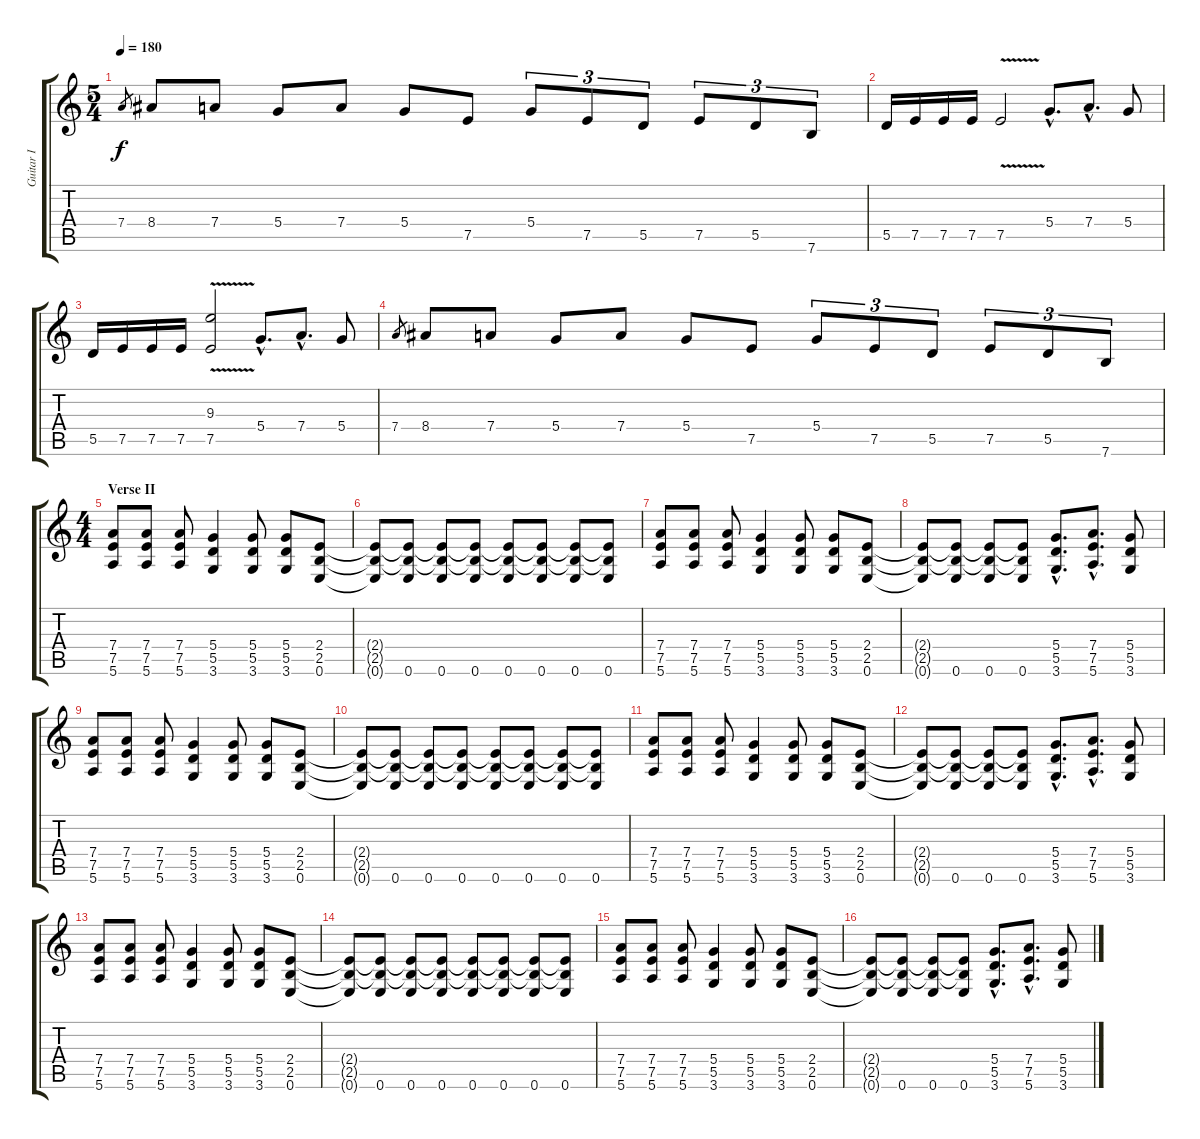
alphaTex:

\track ("Guitar I" "Guitar I") {instrument distortionguitar}
\staff {score tabs}
\tuning (E4 B3 G3 D3 A2 E2) {hide}
\ts (5 4)
\tempo 180
\clef g2
\ks c
7.4.8{gr dy f} 8.4.8 7.4.8 5.4.8 7.4.8 5.4.8 7.5.8 5.4.8{tu (3 2)} 7.5.8{tu (3 2)} 5.5.8{tu (3 2)} 7.5.8{tu (3 2)} 5.5.8{tu (3 2)} 7.6.8{tu (3 2)} |
5.5.16 7.5.16 7.5.16 7.5.16 7.5{v}.2 5.4{hac}.8{d} 7.4{hac}.8{d} 5.4.8 |
5.5.16 7.5.16 7.5.16 7.5.16 (9.3 7.5{v}).2 5.4{hac}.8{d} 7.4{hac}.8{d} 5.4.8 |
7.4.8{gr} 8.4.8 7.4.8 5.4.8 7.4.8 5.4.8 7.5.8 5.4.8{tu (3 2)} 7.5.8{tu (3 2)} 5.5.8{tu (3 2)} 7.5.8{tu (3 2)} 5.5.8{tu (3 2)} 7.6.8{tu (3 2)} |
\ts (4 4)
\section ("" "Verse II")
(7.4 7.5 5.6).8 (7.4 7.5 5.6).8 (7.4 7.5 5.6).8 (5.4 5.5 3.6).4 (5.4 5.5 3.6).8 (5.4 5.5 3.6).8 (2.4 2.5 0.6).8 |
(2.4{t} 2.5{t} 0.6{t}).8 (2.4{t} 2.5{t} 0.6).8 (2.4{t} 2.5{t} 0.6).8 (2.4{t} 2.5{t} 0.6).8 (2.4{t} 2.5{t} 0.6).8 (2.4{t} 2.5{t} 0.6).8 (2.4{t} 2.5{t} 0.6).8 (2.4{t} 2.5{t} 0.6).8 |
(7.4 7.5 5.6).8 (7.4 7.5 5.6).8 (7.4 7.5 5.6).8 (5.4 5.5 3.6).4 (5.4 5.5 3.6).8 (5.4 5.5 3.6).8 (2.4 2.5 0.6).8 |
(2.4{t} 2.5{t} 0.6{t}).8 (2.4{t} 2.5{t} 0.6).8 (2.4{t} 2.5{t} 0.6).8 (2.4{t} 2.5{t} 0.6).8 (5.4{hac} 5.5{hac} 3.6{hac}).8{d} (7.4{hac} 7.5{hac} 5.6{hac}).8{d} (5.4 5.5 3.6).8 |
(7.4 7.5 5.6).8 (7.4 7.5 5.6).8 (7.4 7.5 5.6).8 (5.4 5.5 3.6).4 (5.4 5.5 3.6).8 (5.4 5.5 3.6).8 (2.4 2.5 0.6).8 |
(2.4{t} 2.5{t} 0.6{t}).8 (2.4{t} 2.5{t} 0.6).8 (2.4{t} 2.5{t} 0.6).8 (2.4{t} 2.5{t} 0.6).8 (2.4{t} 2.5{t} 0.6).8 (2.4{t} 2.5{t} 0.6).8 (2.4{t} 2.5{t} 0.6).8 (2.4{t} 2.5{t} 0.6).8 |
(7.4 7.5 5.6).8 (7.4 7.5 5.6).8 (7.4 7.5 5.6).8 (5.4 5.5 3.6).4 (5.4 5.5 3.6).8 (5.4 5.5 3.6).8 (2.4 2.5 0.6).8 |
(2.4{t} 2.5{t} 0.6{t}).8 (2.4{t} 2.5{t} 0.6).8 (2.4{t} 2.5{t} 0.6).8 (2.4{t} 2.5{t} 0.6).8 (5.4{hac} 5.5{hac} 3.6{hac}).8{d} (7.4{hac} 7.5{hac} 5.6{hac}).8{d} (5.4 5.5 3.6).8 |
(7.4 7.5 5.6).8 (7.4 7.5 5.6).8 (7.4 7.5 5.6).8 (5.4 5.5 3.6).4 (5.4 5.5 3.6).8 (5.4 5.5 3.6).8 (2.4 2.5 0.6).8 |
(2.4{t} 2.5{t} 0.6{t}).8 (2.4{t} 2.5{t} 0.6).8 (2.4{t} 2.5{t} 0.6).8 (2.4{t} 2.5{t} 0.6).8 (2.4{t} 2.5{t} 0.6).8 (2.4{t} 2.5{t} 0.6).8 (2.4{t} 2.5{t} 0.6).8 (2.4{t} 2.5{t} 0.6).8 |
(7.4 7.5 5.6).8 (7.4 7.5 5.6).8 (7.4 7.5 5.6).8 (5.4 5.5 3.6).4 (5.4 5.5 3.6).8 (5.4 5.5 3.6).8 (2.4 2.5 0.6).8 |
(2.4{t} 2.5{t} 0.6{t}).8 (2.4{t} 2.5{t} 0.6).8 (2.4{t} 2.5{t} 0.6).8 (2.4{t} 2.5{t} 0.6).8 (5.4{hac} 5.5{hac} 3.6{hac}).8{d} (7.4{hac} 7.5{hac} 5.6{hac}).8{d} (5.4 5.5 3.6).8
